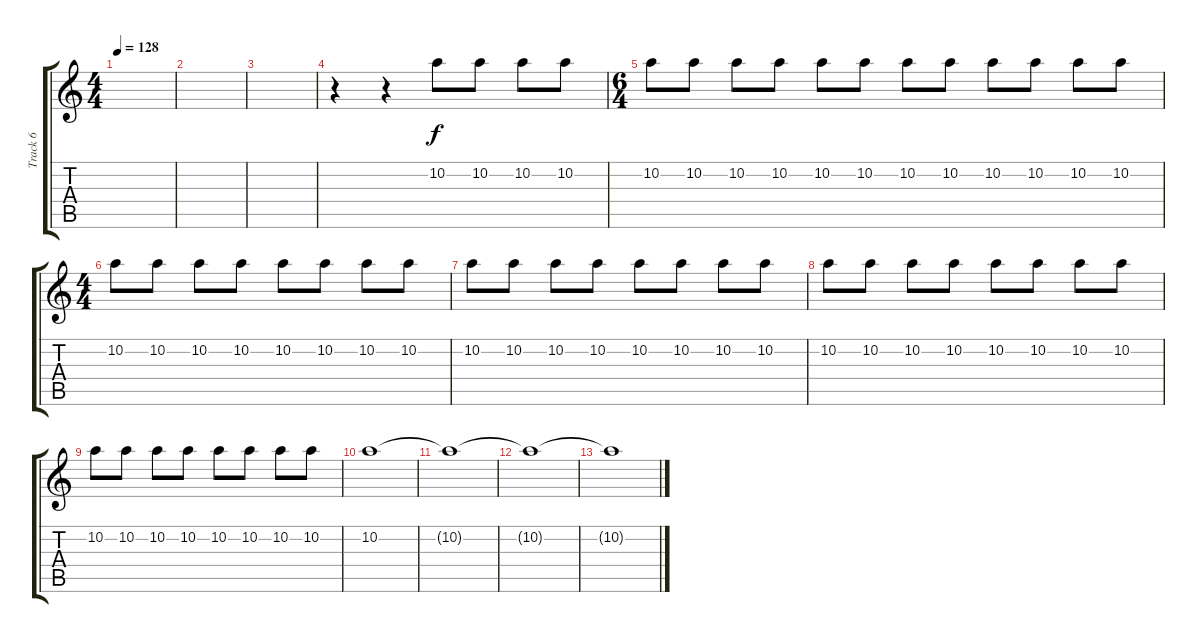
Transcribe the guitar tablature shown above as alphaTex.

\track ("Track 6" "Track 6") {instrument distortionguitar}
\staff {score tabs}
\tuning (E4 B3 G3 D3 A2 E2) {hide}
\ts (4 4)
\tempo 128
\clef g2
\ks c
|
|
|
r.4 r.4 10.2.8 10.2.8 10.2.8 10.2.8 |
\ts (6 4)
10.2.8 10.2.8 10.2.8 10.2.8 10.2.8 10.2.8 10.2.8 10.2.8 10.2.8 10.2.8 10.2.8 10.2.8 |
\ts (4 4)
10.2.8 10.2.8 10.2.8 10.2.8 10.2.8 10.2.8 10.2.8 10.2.8 |
10.2.8 10.2.8 10.2.8 10.2.8 10.2.8 10.2.8 10.2.8 10.2.8 |
10.2.8 10.2.8 10.2.8 10.2.8 10.2.8 10.2.8 10.2.8 10.2.8 |
10.2.8 10.2.8 10.2.8 10.2.8 10.2.8 10.2.8 10.2.8 10.2.8 |
10.2.1 |
10.2{t}.1 |
10.2{t}.1 |
10.2{t}.1
